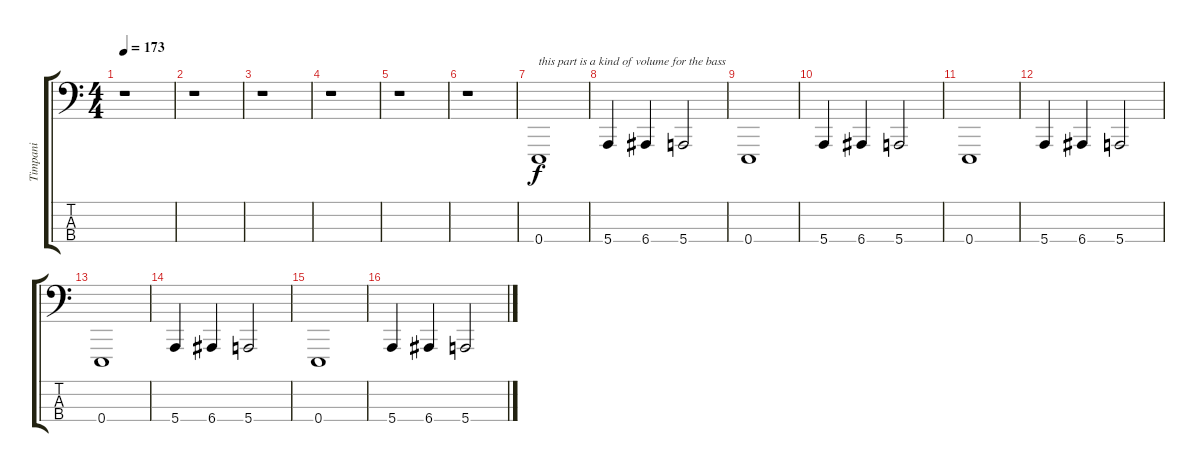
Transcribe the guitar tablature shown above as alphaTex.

\track ("Timpani" "Timpani") {instrument timpani}
\staff {score tabs}
\tuning (G2 D2 A1 E1) {hide}
\ts (4 4)
\tempo 173
\clef f4
\ks c
r.1{dy f} |
r.1 |
r.1 |
r.1 |
r.1 |
r.1 |
0.4.1{txt "this part is a kind of volume for the bass" volume 13 instrument electricbassfinger} |
5.4.4 6.4.4 5.4.2 |
0.4.1 |
5.4.4 6.4.4 5.4.2 |
0.4.1 |
5.4.4 6.4.4 5.4.2 |
0.4.1 |
5.4.4 6.4.4 5.4.2 |
0.4.1 |
5.4.4 6.4.4 5.4.2
